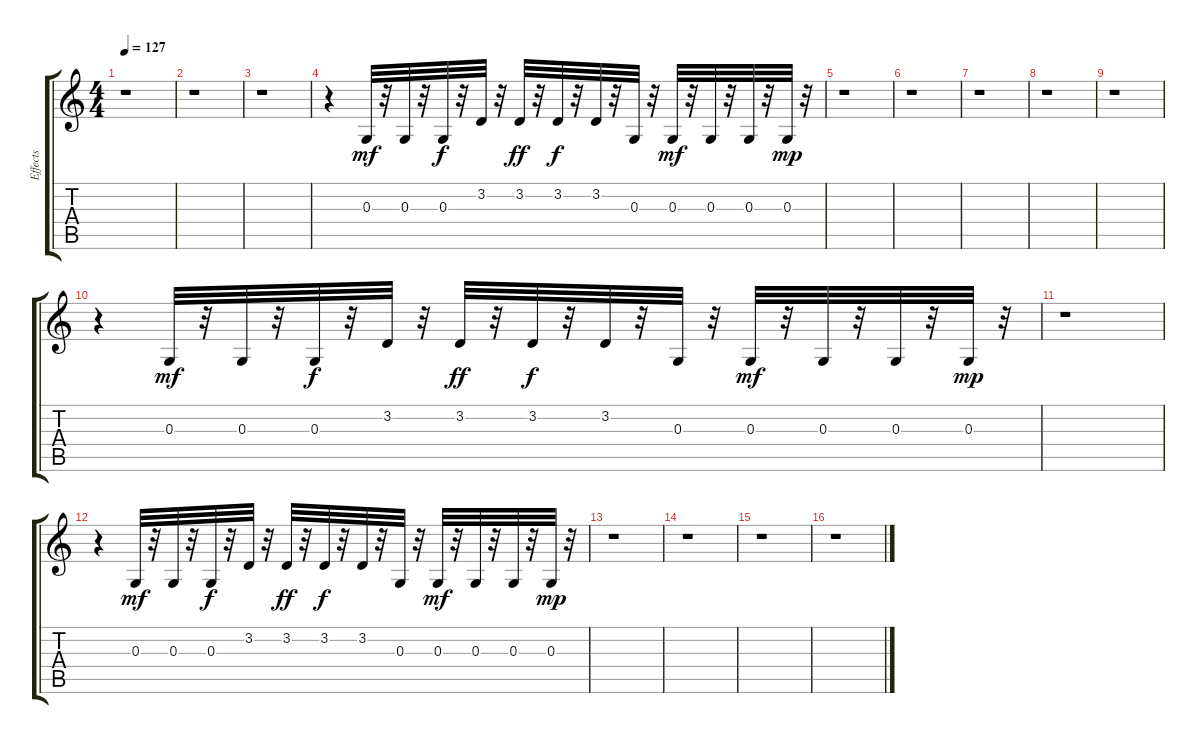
\track ("Effects" "Effects") {instrument lead2sawtooth}
\staff {score tabs}
\tuning (E4 B3 G3 D3 A2 E2) {hide}
\ts (4 4)
\tempo 127
\clef g2
\ks c
r.1{dy mp} |
r.1 |
r.1 |
r.4 0.3.32{dy mf} r.32 0.3.32 r.32 0.3.32{dy f} r.32 3.2.32 r.32 3.2.32{dy ff} r.32 3.2.32{dy f} r.32 3.2.32 r.32 0.3.32 r.32 0.3.32{dy mf} r.32 0.3.32 r.32 0.3.32 r.32 0.3.32{dy mp} r.32 |
r.1 |
r.1 |
r.1 |
r.1 |
r.1 |
r.4 0.3.32{dy mf} r.32 0.3.32 r.32 0.3.32{dy f} r.32 3.2.32 r.32 3.2.32{dy ff} r.32 3.2.32{dy f} r.32 3.2.32 r.32 0.3.32 r.32 0.3.32{dy mf} r.32 0.3.32 r.32 0.3.32 r.32 0.3.32{dy mp} r.32 |
r.1 |
r.4 0.3.32{dy mf} r.32 0.3.32 r.32 0.3.32{dy f} r.32 3.2.32 r.32 3.2.32{dy ff} r.32 3.2.32{dy f} r.32 3.2.32 r.32 0.3.32 r.32 0.3.32{dy mf} r.32 0.3.32 r.32 0.3.32 r.32 0.3.32{dy mp} r.32 |
r.1 |
r.1 |
r.1 |
r.1
